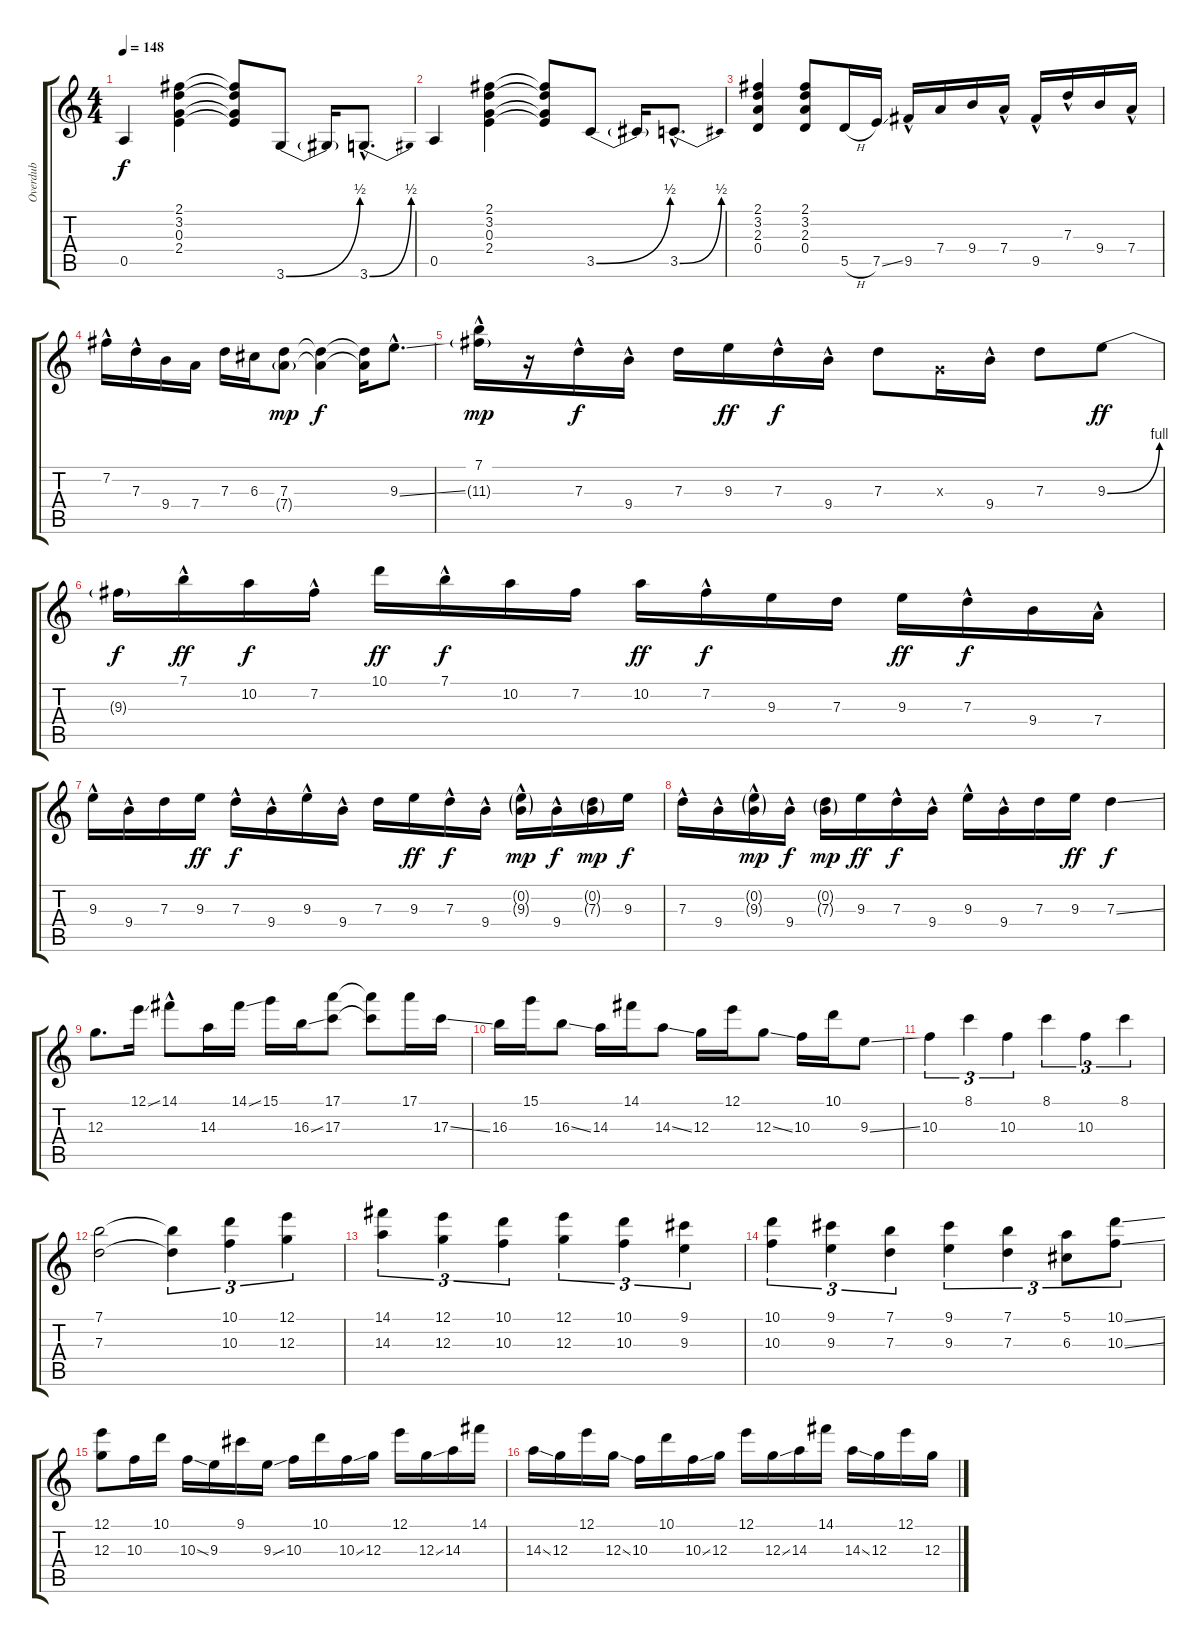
\track ("Overdub" "Overdub") {instrument fretlessbass}
\staff {score tabs}
\tuning (E4 B3 G3 D3 A2 E2) {hide}
\ts (4 4)
\tempo 148
\clef g2
\ks c
0.5.4{dy f instrument fretlessbass} (2.1 3.2 0.3 2.4).4 (2.1{t} 3.2{t} 0.3{t} 2.4{t}).8 3.6{be (bend 0 0 60 2)}.8 3.6{t}.16 3.6{be (bend 0 0 60 2) hac}.8{d} |
0.5.4 (2.1 3.2 0.3 2.4).4 (2.1{t} 3.2{t} 0.3{t} 2.4{t}).8 3.5{be (bend 0 0 60 2)}.8 3.5{t}.16 3.5{be (bend 0 0 60 2) hac}.8{d} |
(2.1 3.2 2.3 0.4).4 (2.1 3.2 2.3 0.4).8 5.5{h}.16 7.5{ss}.16 9.5{hac}.16 7.4.16 9.4.16 7.4{hac}.16 9.5{hac}.16 7.3{hac}.16 9.4.16 7.4{hac}.16 |
7.2{hac}.16 7.3{hac}.16 9.4.16 7.4.16 7.3.16 6.3.16 (7.3 7.4{g}).8{dy mp} (7.3{t} 7.4{t}).4{dy f} (7.3{t} 7.4{t}).16 9.3{ss hac}.8{d} |
(7.1{hac} 11.3{g}).16{dy mp} r.16 7.3{hac}.16{dy f} 9.4{hac}.16 7.3.16 9.3.16{dy ff} 7.3{hac}.16{dy f} 9.4{hac}.16 7.3.8 0.3{x}.16 9.4{hac}.16 7.3.8 9.3{be (bend 0 0 60 4)}.8{dy ff} |
9.3{t}.16{dy f} 7.1{hac}.16{dy ff} 10.2.16{dy f} 7.2{hac}.16 10.1.16{dy ff} 7.1{hac}.16{dy f} 10.2.16 7.2.16 10.2.16{dy ff} 7.2{hac}.16{dy f} 9.3.16 7.3.16 9.3.16{dy ff} 7.3{hac}.16{dy f} 9.4.16 7.4{hac}.16 |
9.3{hac}.16 9.4{hac}.16 7.3.16 9.3.16{dy ff} 7.3{hac}.16{dy f} 9.4{hac}.16 9.3{hac}.16 9.4{hac}.16 7.3.16 9.3.16{dy ff} 7.3{hac}.16{dy f} 9.4{hac}.16 (0.2{g} 9.3{g hac}).16{dy mp} 9.4{hac}.16{dy f} (0.2{g} 7.3{g}).16{dy mp} 9.3.16{dy f} |
7.3{hac}.16 9.4{hac}.16 (0.2{g} 9.3{g hac}).16{dy mp} 9.4{hac}.16{dy f} (0.2{g} 7.3{g}).16{dy mp} 9.3.16{dy ff} 7.3{hac}.16{dy f} 9.4{hac}.16 9.3{hac}.16 9.4{hac}.16 7.3.16 9.3.16{dy ff} 7.3{ss}.4{dy f} |
12.3.8{d} 12.1{ss}.16 14.1{hac}.8 14.3.16 14.1{ss}.16 15.1.16 16.3{ss}.16 (17.1 17.3).8 (17.1{t} 17.3{t}).8 17.1.16 17.3{ss}.16 |
16.3.16 15.1.16 16.3{ss}.8 14.3.16 14.1.16 14.3{ss}.8 12.3.16 12.1.16 12.3{ss}.8 10.3.16 10.1.16 9.3{ss}.8 |
10.3.4{tu (3 2)} 8.1.4{tu (3 2)} 10.3.4{tu (3 2)} 8.1.4{tu (3 2)} 10.3.4{tu (3 2)} 8.1.4{tu (3 2)} |
(7.1 7.3).2 (7.1{t} 7.3{t}).4{tu (3 2)} (10.1 10.3).4{tu (3 2)} (12.1 12.3).4{tu (3 2)} |
(14.1 14.3).4{tu (3 2)} (12.1 12.3).4{tu (3 2)} (10.1 10.3).4{tu (3 2)} (12.1 12.3).4{tu (3 2)} (10.1 10.3).4{tu (3 2)} (9.1 9.3).4{tu (3 2)} |
(10.1 10.3).4{tu (3 2)} (9.1 9.3).4{tu (3 2)} (7.1 7.3).4{tu (3 2)} (9.1 9.3).4{tu (3 2)} (7.1 7.3).4{tu (3 2)} (5.1 6.3).8{tu (3 2)} (10.1{ss} 10.3{ss}).8{tu (3 2)} |
(12.1 12.3).8 10.3.16 10.1.16 10.3{ss}.16 9.3.16 9.1.16 9.3{ss}.16 10.3.16 10.1.16 10.3{ss}.16 12.3.16 12.1.16 12.3{ss}.16 14.3.16 14.1.16 |
14.3{ss}.16 12.3.16 12.1.16 12.3{ss}.16 10.3.16 10.1.16 10.3{ss}.16 12.3.16 12.1.16 12.3{ss}.16 14.3.16 14.1.16 14.3{ss}.16 12.3.16 12.1.16 12.3{ss}.16
